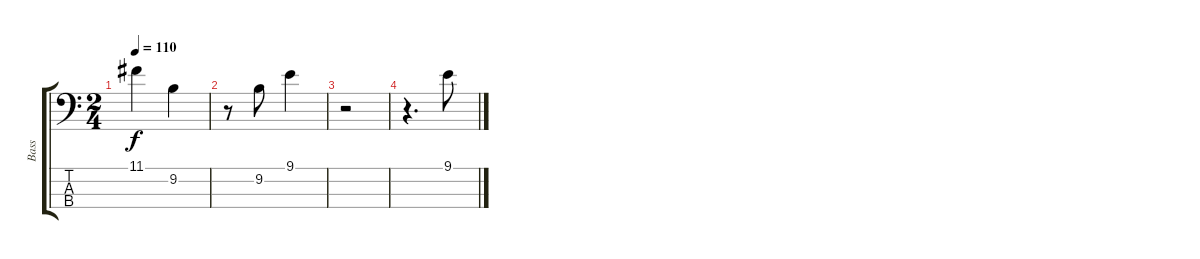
\track ("Bass" "Bass") {instrument acousticbass}
\staff {score tabs}
\tuning (G2 D2 A1 E1) {hide}
\ts (2 4)
\tempo 110
\clef f4
\ks c
11.1.4{dy f} 9.2.4 |
r.8 9.2.8 9.1.4 |
r.2 |
r.4{d} 9.1.8
